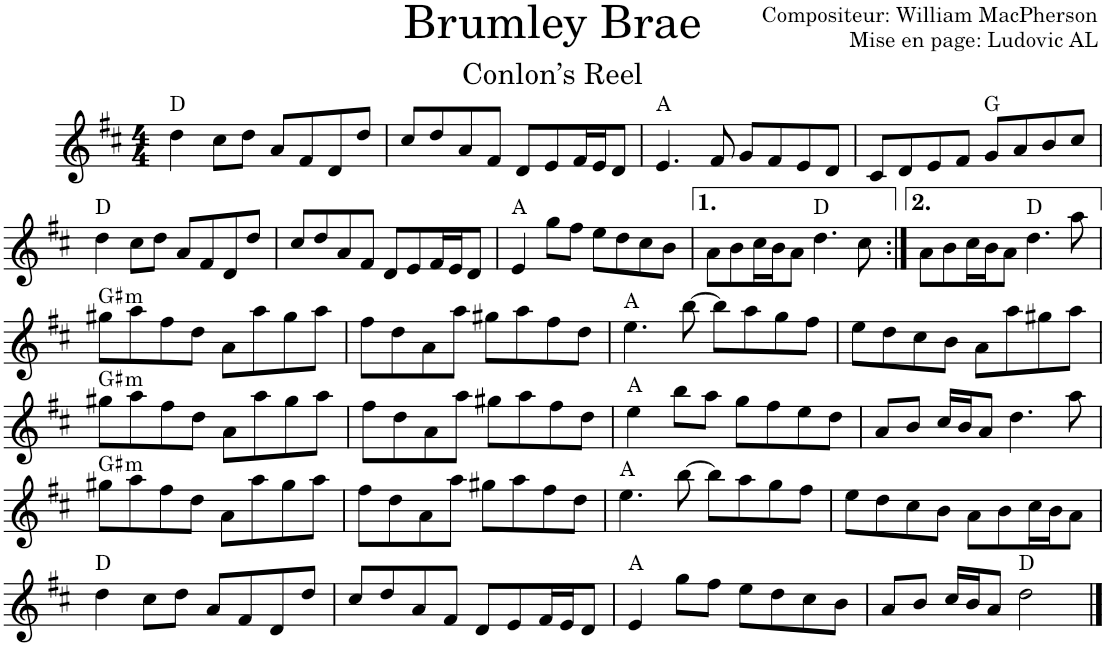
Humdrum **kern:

**kern	**harte
*part1	*part1
*staff1	*
*I"Voice	*
*I'V	*
*clefG2	*
*k[f#c#]	*
*M4/4	*
=1	=1
4dd\	D:maj
8cc#\L	.
8dd\J	.
8a/L	.
8f#/	.
8d/	.
8dd/J	.
=2	=2
8cc#/L	.
8dd/	.
8a/	.
8f#/J	.
8d/L	.
8e/	.
16f#/L	.
16e/J	.
8d/J	.
=3	=3
4.e/	A:maj
8f#/	.
8g/L	.
8f#/	.
8e/	.
8d/J	.
=4	=4
8c#/L	.
8d/	.
8e/	.
8f#/J	.
8g/L	G:maj
8a/	.
8b/	.
8cc#/J	.
!!LO:LB:g=z
=5	=5
4dd\	D:maj
8cc#\L	.
8dd\J	.
8a/L	.
8f#/	.
8d/	.
8dd/J	.
=6	=6
8cc#/L	.
8dd/	.
8a/	.
8f#/J	.
8d/L	.
8e/	.
16f#/L	.
16e/J	.
8d/J	.
=7	=7
4e/	A:maj
8gg\L	.
8ff#\J	.
8ee\L	.
8dd\	.
8cc#\	.
8b\J	.
=8	=8
8a\L	.
8b\	.
16cc#\L	.
16b\J	.
8a\J	.
4.dd\	D:maj
8cc#\	.
=9:|!	=9:|!
8a\L	.
8b\	.
16cc#\L	.
16b\J	.
8a\J	.
4.dd\	D:maj
8aa\	.
!!LO:LB:g=z
=10	=10
!	!LO:H:kt=m
8gg#X\L	G#:min
8aa\	.
8ff#\	.
8dd\J	.
8a\L	.
8aa\	.
8gg#\	.
8aa\J	.
=11	=11
8ff#\L	.
8dd\	.
8a\	.
8aa\J	.
8gg#X\L	.
8aa\	.
8ff#\	.
8dd\J	.
=12	=12
4.ee\	A:maj
[>8bb\	.
8bb\L]	.
8aa\	.
8gg\	.
8ff#\J	.
=13	=13
8ee\L	.
8dd\	.
8cc#\	.
8b\J	.
8a\L	.
8aa\	.
8gg#X\	.
8aa\J	.
!!LO:LB:g=z
=14	=14
!	!LO:H:kt=m
8gg#X\L	G#:min
8aa\	.
8ff#\	.
8dd\J	.
8a\L	.
8aa\	.
8gg#\	.
8aa\J	.
=15	=15
8ff#\L	.
8dd\	.
8a\	.
8aa\J	.
8gg#X\L	.
8aa\	.
8ff#\	.
8dd\J	.
=16	=16
4ee\	A:maj
8bb\L	.
8aa\J	.
8gg\L	.
8ff#\	.
8ee\	.
8dd\J	.
=17	=17
8a/L	.
8b/J	.
16cc#/LL	.
16b/J	.
8a/J	.
4.dd\	.
8aa\	.
!!LO:LB:g=z
=18	=18
!	!LO:H:kt=m
8gg#X\L	G#:min
8aa\	.
8ff#\	.
8dd\J	.
8a\L	.
8aa\	.
8gg#\	.
8aa\J	.
=19	=19
8ff#\L	.
8dd\	.
8a\	.
8aa\J	.
8gg#X\L	.
8aa\	.
8ff#\	.
8dd\J	.
=20	=20
4.ee\	A:maj
[>8bb\	.
8bb\L]	.
8aa\	.
8gg\	.
8ff#\J	.
=21	=21
8ee\L	.
8dd\	.
8cc#\	.
8b\J	.
8a\L	.
8b\	.
16cc#\L	.
16b\J	.
8a\J	.
!!LO:LB:g=z
=22	=22
4dd\	D:maj
8cc#\L	.
8dd\J	.
8a/L	.
8f#/	.
8d/	.
8dd/J	.
=23	=23
8cc#/L	.
8dd/	.
8a/	.
8f#/J	.
8d/L	.
8e/	.
16f#/L	.
16e/J	.
8d/J	.
=24	=24
4e/	A:maj
8gg\L	.
8ff#\J	.
8ee\L	.
8dd\	.
8cc#\	.
8b\J	.
=25	=25
8a/L	.
8b/J	.
16cc#/LL	.
16b/J	.
8a/J	.
2dd\	D:maj
==	==
*-	*-
